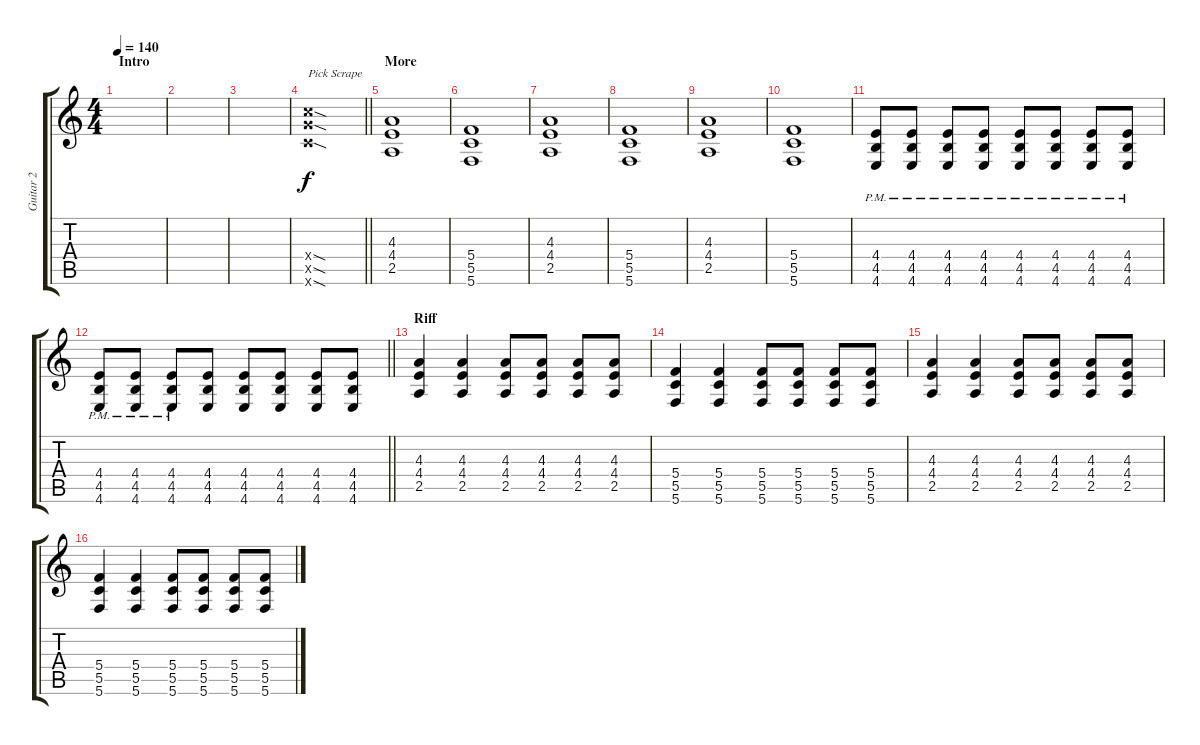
\track ("Guitar 2" "Guitar 2") {instrument overdrivenguitar}
\staff {score tabs}
\tuning (D4 A3 F3 C3 G2 C2) {hide}
\ts (4 4)
\section ("" "Intro")
\tempo 140
\clef g2
\ks c
|
|
|
\barLineRight lightlight
(12.4{sod x} 12.5{sod x} 12.6{sod x}).1{txt "Pick Scrape"} |
\section ("" "More")
(4.3 4.4 2.5).1 |
(5.4 5.5 5.6).1 |
(4.3 4.4 2.5).1 |
(5.4 5.5 5.6).1 |
(4.3 4.4 2.5).1 |
(5.4 5.5 5.6).1 |
(4.4{pm} 4.5{pm} 4.6{pm}).8 (4.4{pm} 4.5{pm} 4.6{pm}).8 (4.4{pm} 4.5{pm} 4.6{pm}).8 (4.4{pm} 4.5{pm} 4.6{pm}).8 (4.4{pm} 4.5{pm} 4.6{pm}).8 (4.4{pm} 4.5{pm} 4.6{pm}).8 (4.4{pm} 4.5{pm} 4.6{pm}).8 (4.4{pm} 4.5{pm} 4.6{pm}).8 |
\barLineRight lightlight
(4.4{pm} 4.5{pm} 4.6{pm}).8 (4.4{pm} 4.5{pm} 4.6{pm}).8 (4.4{pm} 4.5{pm} 4.6{pm}).8 (4.4 4.5 4.6).8 (4.4 4.5 4.6).8 (4.4 4.5 4.6).8 (4.4 4.5 4.6).8 (4.4 4.5 4.6).8 |
\section ("" "Riff")
(4.3 4.4 2.5).4 (4.3 4.4 2.5).4 (4.3 4.4 2.5).8 (4.3 4.4 2.5).8 (4.3 4.4 2.5).8 (4.3 4.4 2.5).8 |
(5.4 5.5 5.6).4 (5.4 5.5 5.6).4 (5.4 5.5 5.6).8 (5.4 5.5 5.6).8 (5.4 5.5 5.6).8 (5.4 5.5 5.6).8 |
(4.3 4.4 2.5).4 (4.3 4.4 2.5).4 (4.3 4.4 2.5).8 (4.3 4.4 2.5).8 (4.3 4.4 2.5).8 (4.3 4.4 2.5).8 |
(5.4 5.5 5.6).4 (5.4 5.5 5.6).4 (5.4 5.5 5.6).8 (5.4 5.5 5.6).8 (5.4 5.5 5.6).8 (5.4 5.5 5.6).8
